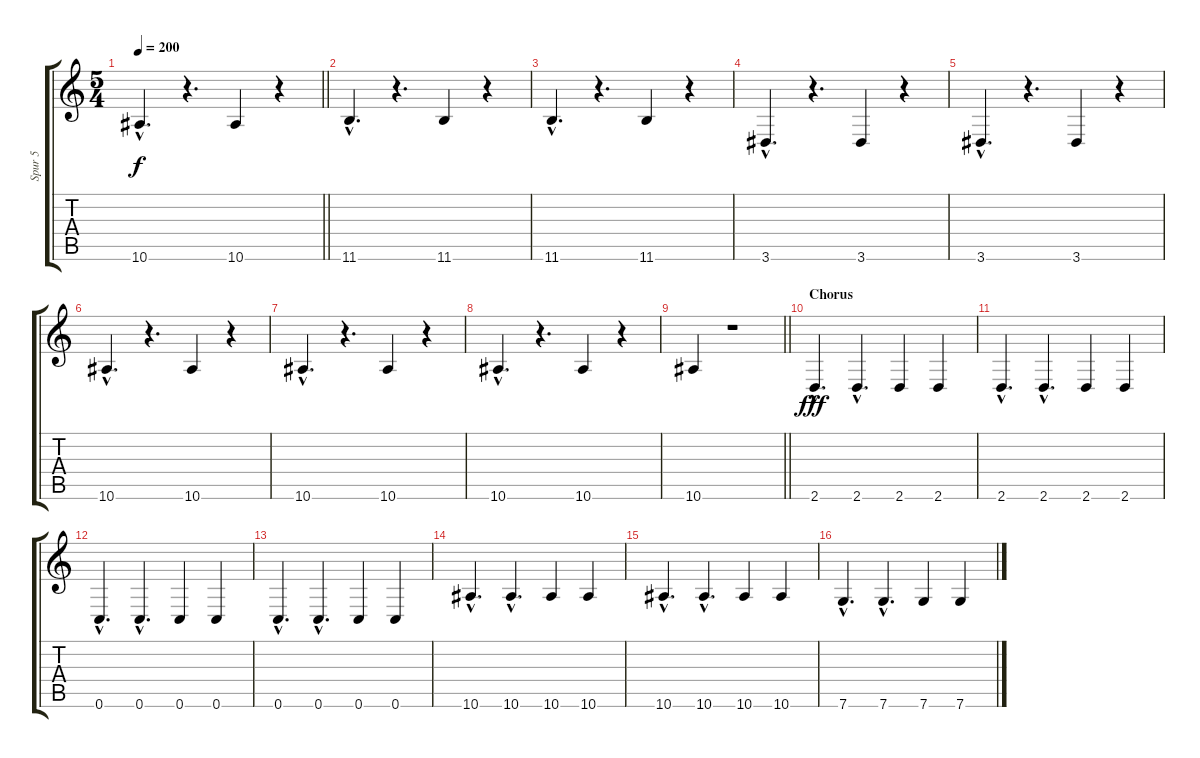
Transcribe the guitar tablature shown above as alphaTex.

\track ("Spur 5" "Spur 5") {instrument electricbasspick}
\staff {score tabs}
\tuning (D4 A3 F3 C3 G2 C2) {hide}
\ts (5 4)
\tempo 200
\clef g2
\barLineRight lightlight
\ks c
10.6{hac}.4{d dy f} r.4{d} 10.6.4 r.4 |
11.6{hac}.4{d} r.4{d} 11.6.4 r.4 |
11.6{hac}.4{d} r.4{d} 11.6.4 r.4 |
3.6{hac}.4{d} r.4{d} 3.6.4 r.4 |
3.6{hac}.4{d} r.4{d} 3.6.4 r.4 |
10.6{hac}.4{d} r.4{d} 10.6.4 r.4 |
10.6{hac}.4{d} r.4{d} 10.6.4 r.4 |
10.6{hac}.4{d} r.4{d} 10.6.4 r.4 |
\barLineRight lightlight
10.6.4 r.1 |
\section ("" "Chorus")
2.6{hac}.4{d dy fff} 2.6{hac}.4{d} 2.6.4 2.6.4 |
2.6{hac}.4{d} 2.6{hac}.4{d} 2.6.4 2.6.4 |
0.6{hac}.4{d} 0.6{hac}.4{d} 0.6.4 0.6.4 |
0.6{hac}.4{d} 0.6{hac}.4{d} 0.6.4 0.6.4 |
10.6{hac}.4{d} 10.6{hac}.4{d} 10.6.4 10.6.4 |
10.6{hac}.4{d} 10.6{hac}.4{d} 10.6.4 10.6.4 |
7.6{hac}.4{d} 7.6{hac}.4{d} 7.6.4 7.6.4
